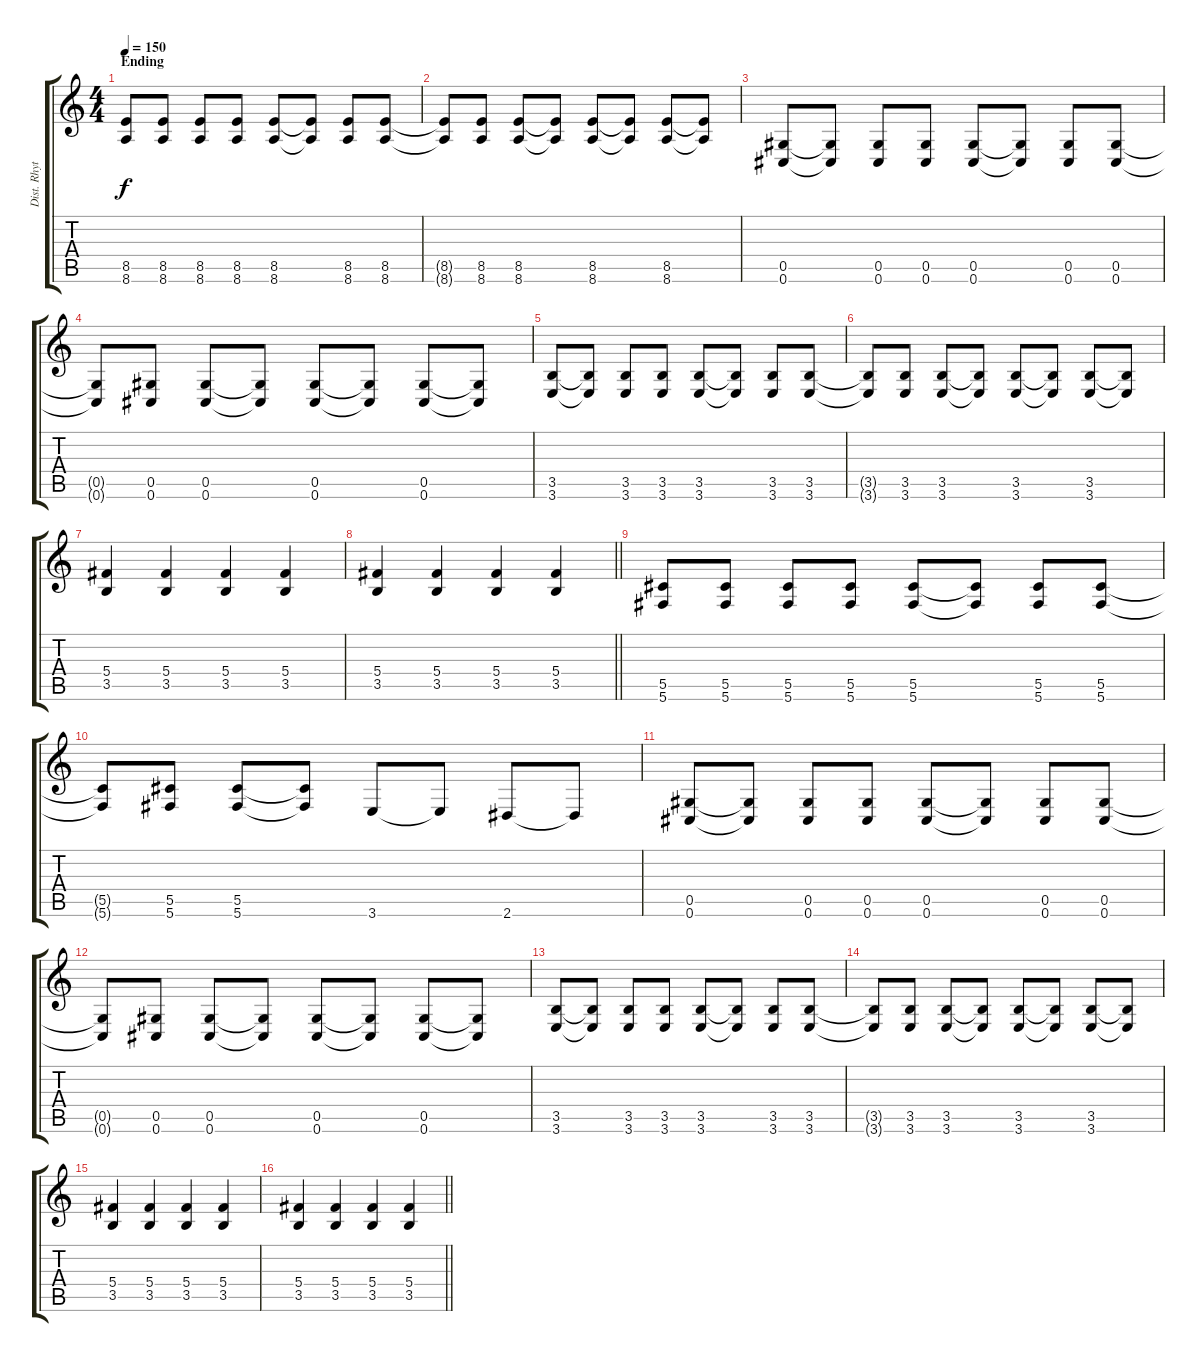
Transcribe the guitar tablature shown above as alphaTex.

\track ("Dist. Rhytm Guitar [R]" "Dist. Rhyt") {instrument distortionguitar}
\staff {score tabs}
\tuning (Eb4 Bb3 Gb3 Db3 Ab2 Db2) {hide}
\ts (4 4)
\section ("" "Ending")
\tempo 150
\clef g2
\ks c
(8.5 8.6).8{dy f} (8.5 8.6).8 (8.5 8.6).8 (8.5 8.6).8 (8.5 8.6).8 (8.5{t} 8.6{t}).8 (8.5 8.6).8 (8.5 8.6).8 |
(8.5{t} 8.6{t}).8 (8.5 8.6).8 (8.5 8.6).8 (8.5{t} 8.6{t}).8 (8.5 8.6).8 (8.5{t} 8.6{t}).8 (8.5 8.6).8 (8.5{t} 8.6{t}).8 |
(0.5 0.6).8 (0.5{t} 0.6{t}).8 (0.5 0.6).8 (0.5 0.6).8 (0.5 0.6).8 (0.5{t} 0.6{t}).8 (0.5 0.6).8 (0.5 0.6).8 |
(0.5{t} 0.6{t}).8 (0.5 0.6).8 (0.5 0.6).8 (0.5{t} 0.6{t}).8 (0.5 0.6).8 (0.5{t} 0.6{t}).8 (0.5 0.6).8 (0.5{t} 0.6{t}).8 |
(3.5 3.6).8 (3.5{t} 3.6{t}).8 (3.5 3.6).8 (3.5 3.6).8 (3.5 3.6).8 (3.5{t} 3.6{t}).8 (3.5 3.6).8 (3.5 3.6).8 |
(3.5{t} 3.6{t}).8 (3.5 3.6).8 (3.5 3.6).8 (3.5{t} 3.6{t}).8 (3.5 3.6).8 (3.5{t} 3.6{t}).8 (3.5 3.6).8 (3.5{t} 3.6{t}).8 |
(5.4 3.5).4 (5.4 3.5).4 (5.4 3.5).4 (5.4 3.5).4 |
\barLineRight lightlight
(5.4 3.5).4 (5.4 3.5).4 (5.4 3.5).4 (5.4 3.5).4 |
(5.5 5.6).8 (5.5 5.6).8 (5.5 5.6).8 (5.5 5.6).8 (5.5 5.6).8 (5.5{t} 5.6{t}).8 (5.5 5.6).8 (5.5 5.6).8 |
(5.5{t} 5.6{t}).8 (5.5 5.6).8 (5.5 5.6).8 (5.5{t} 5.6{t}).8 3.6.8 3.6{t}.8 2.6.8 2.6{t}.8 |
(0.5 0.6).8 (0.5{t} 0.6{t}).8 (0.5 0.6).8 (0.5 0.6).8 (0.5 0.6).8 (0.5{t} 0.6{t}).8 (0.5 0.6).8 (0.5 0.6).8 |
(0.5{t} 0.6{t}).8 (0.5 0.6).8 (0.5 0.6).8 (0.5{t} 0.6{t}).8 (0.5 0.6).8 (0.5{t} 0.6{t}).8 (0.5 0.6).8 (0.5{t} 0.6{t}).8 |
(3.5 3.6).8 (3.5{t} 3.6{t}).8 (3.5 3.6).8 (3.5 3.6).8 (3.5 3.6).8 (3.5{t} 3.6{t}).8 (3.5 3.6).8 (3.5 3.6).8 |
(3.5{t} 3.6{t}).8 (3.5 3.6).8 (3.5 3.6).8 (3.5{t} 3.6{t}).8 (3.5 3.6).8 (3.5{t} 3.6{t}).8 (3.5 3.6).8 (3.5{t} 3.6{t}).8 |
(5.4 3.5).4 (5.4 3.5).4 (5.4 3.5).4 (5.4 3.5).4 |
\barLineRight lightlight
(5.4 3.5).4 (5.4 3.5).4 (5.4 3.5).4 (5.4 3.5).4
